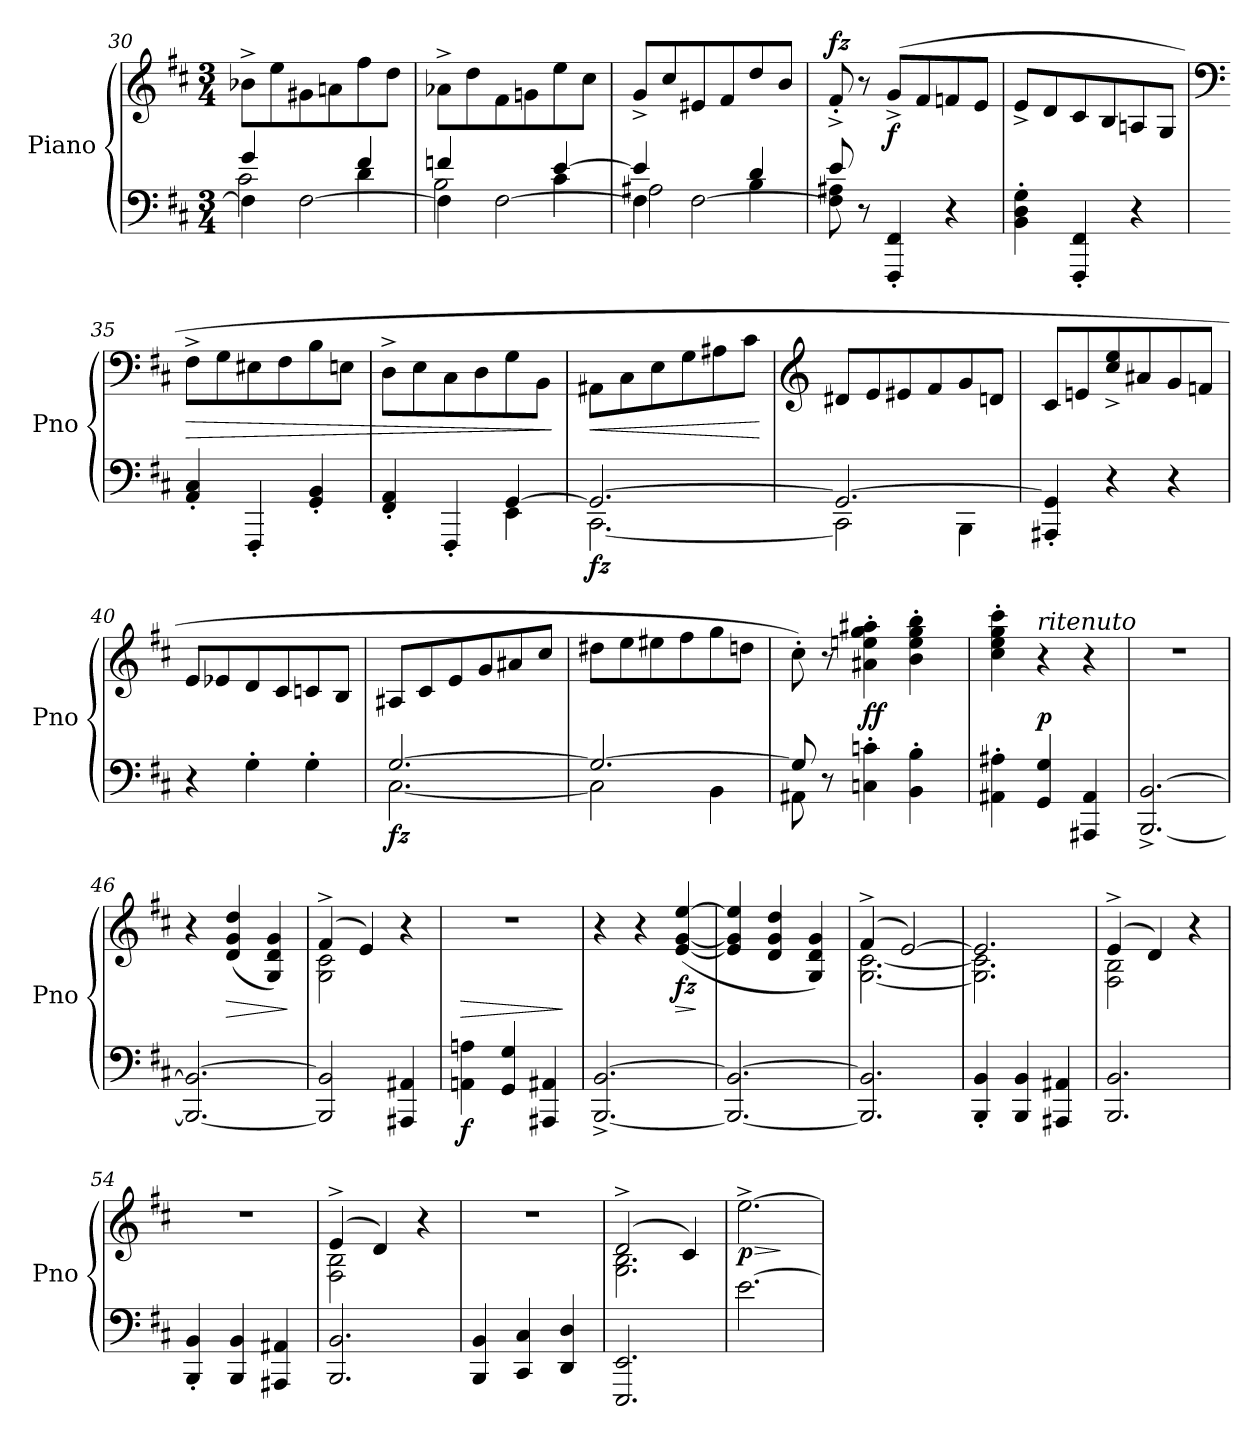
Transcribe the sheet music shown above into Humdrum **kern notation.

**kern	**kern	**dynam
*part1	*part1	*part1
*staff2	*staff1	*staff1/2
*I"Piano	*	*
*I'Pno	*	*
!!LO:LB:g=z
*clefF4	*clefG2	*
*k[f#c#]	*k[f#c#]	*
*M3/4	*M3/4	*
=30	=30	=30
*^	*	*
*	*^	*	*
4F#\]	2c#\	4g/	8b-X^\L	.
.	.	.	8ee\	.
[2F#\	.	4rAyy	8g#X\	.
.	.	.	8an\	.
.	4d\	4f#/	8ff#\	.
.	.	.	8dd\J	.
=31	=31	=31	=31	=31
4F#\]	2B\	4fn/	8a-X^\L	.
.	.	.	8dd\	.
[2F#\	.	4rAyy	8f#\	.
.	.	.	8gn\	.
.	4c#\	[4e/	8ee\	.
.	.	.	8cc#\J	.
=32	=32	=32	=32	=32
4F#\]	2A#X\	4e/]	8g^/L	.
.	.	.	8cc#/	.
[2F#\	.	4rAyy	8e#X/	.
.	.	.	8f#/	.
.	4B\	4d/	8dd/	.
.	.	.	8b/J	.
*	*v	*v	*	*
=33	=33	=33	=33
!	!	!	!LO:DY:a
8F#\] 8A#X\	8e/	8f#'^/	fz
8r	2ryy	8r	.
!	!	!	!LO:DY:b
4FFF#/' 4FF#/'	.	(8g^/L	f
.	.	8f#/	.
4r	.	8fn/	.
.	8ryy	8e/J	.
*v	*v	*	*
=34	=34	=34
4BB\' 4D\' 4G\'	8e^/L	.
.	8d/	.
4FFF#/' 4FF#/'	8c#/	.
.	8B/	.
4r	8An/	.
.	8G/J	.
=35	=35	=35
*	*clefF4	*
!	!	!LO:HP:b
4AA/' 4C#/'	8F#^\L	>
.	8G\	.
4FFF#'/	8E#X\	.
.	8F#\	.
4GG/' 4BB/'	8B\	.
.	8En\J	.
!!LO:PB:g=z
=36	=36	=36
*^	*	*
4FF#/' 4AA/'	2ryy	8D^\L	.
.	.	8E\	.
4FFF#'/	.	8C#\	.
.	.	8D\	.
[4GG/	4EE\	8G\	.
.	.	8BB\J	.
*v	*v	*	*
.	.	]
=37	=37	=37
*^	*	*
!	!	!	!LO:HP:b
!	!	!	!LO:DY:n=1:b=2
2.GG/_	[2.CC#\	8AA#X\L	< fz
.	.	8C#\	.
.	.	8E\	.
.	.	8G\	.
.	.	8A#X\	.
.	.	8c#\J	.
*v	*v	*	*
.	.	[
=38	=38	=38
*	*clefG2	*
*^	*	*
!	!	!	!LO:DY:a=2
2.GG/_	2CC#\]	8d#X/L	other-dynamics
.	.	8e/	.
.	.	8e#X/	.
.	.	8f#/	.
.	4BBB\	8g/	.
.	.	8dn/J	.
*v	*v	*	*
=39	=39	=39
4AAA#X/' 4GG/]'	8c#/L	.
.	8en/	.
4r	8cc#/^ 8ee/^	.
.	8a#X/	.
4r	8g/	.
.	8fn/J	.
=40	=40	=40
4r	8e/L	.
.	8e-X/	.
4G'\	8d/	.
.	8c#/	.
4G'\	8cn/	.
.	8B/J	.
=41	=41	=41
*^	*	*
!	!	!	!LO:DY:b=2
[2.G/	[2.C#\	8A#X/L	fz
.	.	8c#/	.
.	.	8e/	.
.	.	8g/	.
.	.	8a#X/	.
.	.	8cc#/J	.
!!LO:LB:g=z
=42	=42	=42	=42
2.G/_	2C#\]	8dd#X\L	.
.	.	8ee\	.
.	.	8ee#X\	.
.	.	8ff#\	.
.	4BB\	8gg\	.
.	.	8ddn\J	.
=43	=43	=43	=43
8G/]	8AA#X\	8cc#'\)	.
8r	2ryy	8r	.
!	!	!	!LO:DY:b
4Cn\' 4cn\'	.	4a#X\' 4een\' 4gg\' 4aa#X\'	ff
4BB\' 4B\'	.	4b\' 4ee\' 4gg\' 4bb\'	.
.	8ryy	.	.
*v	*v	*	*
=44	=44	=44
4AA#X\' 4A#X\'	4cc#\' 4ee\' 4gg\' 4ccc#\'	.
!	!LO:TX:a:i:t=ritenuto	!
!	!	!LO:DY:a=2
4GG/ 4G/	4r	p
4AAA#X/ 4AA#/	4r	.
=45	=45	=45
[2.BBB/^ [2.BB/^	2.r	.
=46	=46	=46
2.BBB/_ 2.BB/_	4r	.
!	!	!LO:HP:b
.	(4d/ 4g/ 4dd/	>
.	4G/ 4d/ 4g/)	.
.	.	]
=47	=47	=47
*	*^	*
2BBB/] 2BB/]	(4f#^/	2G\ 2c#\	.
.	4e/)	.	.
4AAA#X/ 4AA#X/	4r	4ryy	.
=48	=48	=48	=48
!	!	!	!LO:HP:b
!	!	!	!LO:DY:n=1:b=2
*	*v	*v	*
4AAn\ 4An\	2.r	> f
4GG/ 4G/	.	.
4AAA#X/ 4AA#X/	.	.
.	.	]
=49	=49	=49
[2.BBB/^ [2.BB/^	4r	.
.	4r	.
!	!	!LO:HP:b
!	!	!LO:DY:n=1:b
.	(>[4e/ [4g/ [4ee/	> fz
.	.	]
=50	=50	=50
2.BBB/_ 2.BB/_	4e/] 4g/] 4ee/]	.
.	4d/ 4g/ 4dd/	.
.	4G/ 4d/ 4g/)	.
=51	=51	=51
*	*^	*
2.BBB/] 2.BB/]	(4f#^/	[2.G\ [2.c#\	.
.	[2e/)	.	.
!!LO:LB:g=z	!!
=52	=52	=52	=52
4BBB/' 4BB/'	2.e/]	2.G\] 2.c#\]	.
4BBB/ 4BB/	.	.	.
4AAA#X/ 4AA#X/	.	.	.
=53	=53	=53	=53
!	!	!	!LO:DY:a=2
2.BBB/ 2.BB/	(4e^/	2F#\ 2B\	other-dynamics
.	4d/)	.	.
.	4r	4ryy	.
*	*v	*v	*
=54	=54	=54
4BBB/' 4BB/'	2.r	.
4BBB/ 4BB/	.	.
4AAA#X/ 4AA#X/	.	.
=55	=55	=55
*	*^	*
2.BBB/ 2.BB/	(4e^/	2F#\ 2B\	.
.	4d/)	.	.
.	4r	4ryy	.
*	*v	*v	*
=56	=56	=56
4BBB/ 4BB/	2.r	.
4CC#/ 4C#/	.	.
4DD/ 4D/	.	.
=57	=57	=57
*	*^	*
2.EEE/ 2.EE/	(2d^/	2.G\ 2.B\	.
.	4c#/)	.	.
*	*v	*v	*
=58	=58	=58
!	!	!LO:HP:b
!	!	!LO:DY:n=1:b
[2.e\	[2.ee^\	> p
.	.	]
=	=	=
*-	*-	*-
